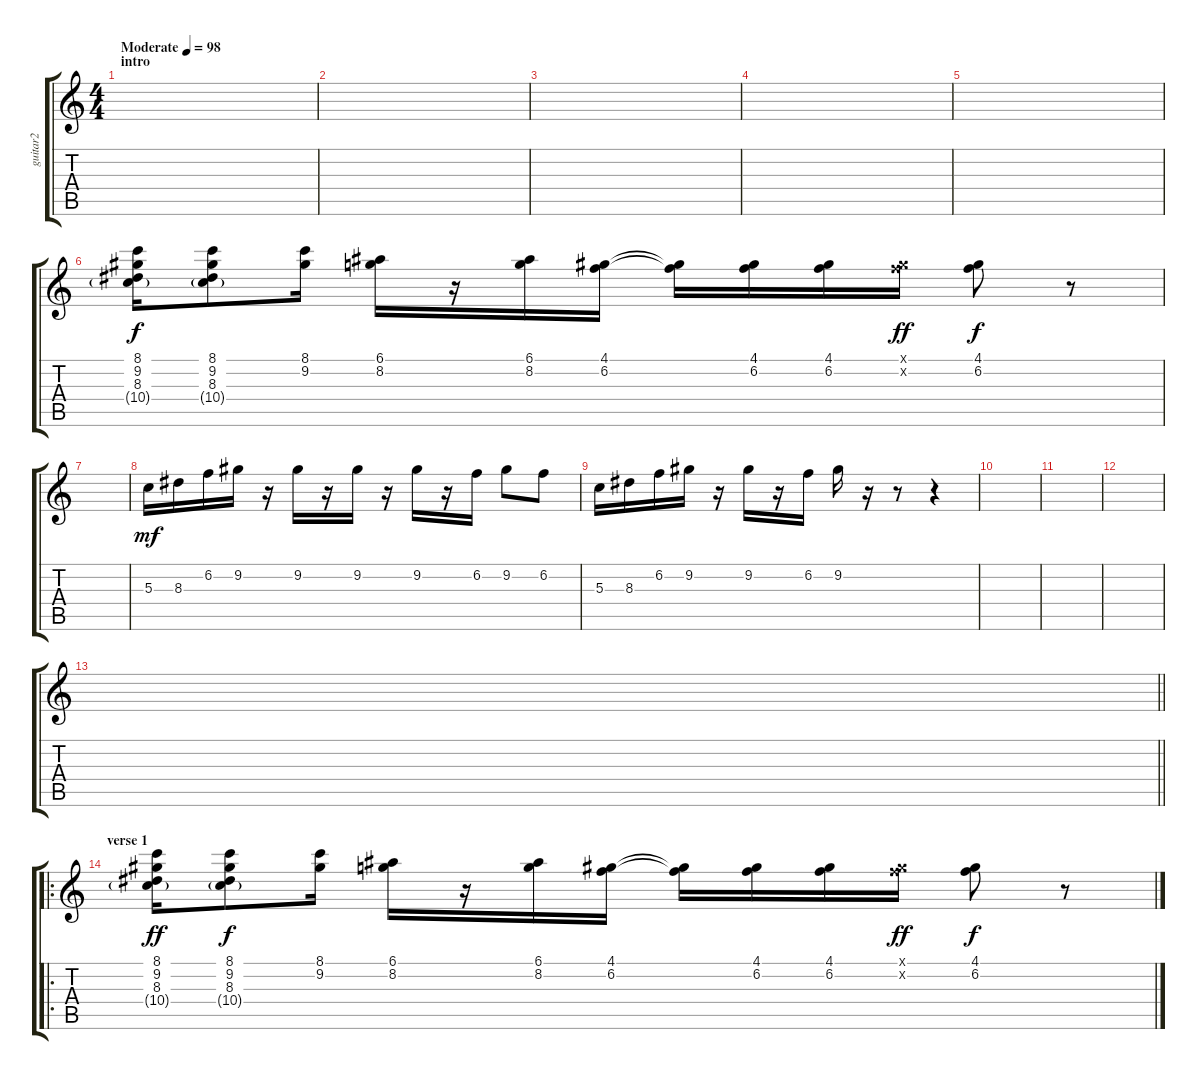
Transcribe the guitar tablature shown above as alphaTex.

\track ("guitar2" "guitar2") {instrument electricguitarjazz}
\staff {score tabs}
\tuning (E4 B3 G3 D3 A2 E2) {hide}
\ts (4 4)
\section ("" "intro ")
\tempo (98 "Moderate")
\clef g2
\ks c
|
|
|
|
|
(8.1 9.2 8.3 10.4{g}).16 (8.1 9.2 8.3 10.4{g}).8{dy f} (8.1 9.2).16 (6.1 8.2).16 r.16 (6.1 8.2).16 (4.1 6.2).16 (4.1{t} 6.2{t}).16 (4.1 6.2).16 (4.1 6.2).16 (4.1{x} 6.2{x}).16{dy ff} (4.1 6.2).8{dy f} r.8 |
|
5.3.16{dy mf} 8.3.16 6.2.16 9.2.16 r.16 9.2.16 r.16 9.2.16 r.16 9.2.16 r.16 6.2.16 9.2.8 6.2.8 |
5.3.16 8.3.16 6.2.16 9.2.16 r.16 9.2.16 r.16 6.2.16 9.2.16 r.16 r.8 r.4 |
|
|
|
\barLineRight lightlight
|
\ro
\section ("" "verse 1")
(8.1 9.2 8.3 10.4{g}).16{dy ff} (8.1 9.2 8.3 10.4{g}).8{dy f} (8.1 9.2).16 (6.1 8.2).16 r.16 (6.1 8.2).16 (4.1 6.2).16 (4.1{t} 6.2{t}).16 (4.1 6.2).16 (4.1 6.2).16 (4.1{x} 6.2{x}).16{dy ff} (4.1 6.2).8{dy f} r.8
